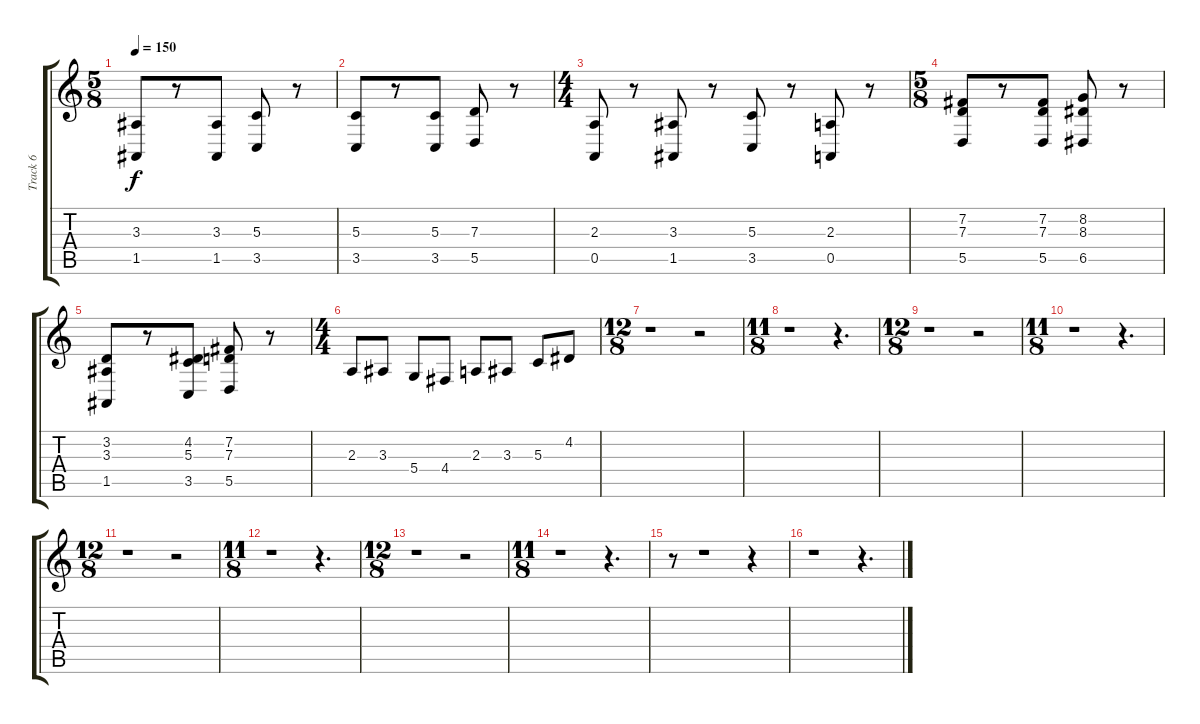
\track ("Track 6" "Track 6") {instrument stringensemble1}
\staff {score tabs}
\tuning (E4 B3 G3 D3 A2 E2) {hide}
\ts (5 8)
\tempo 150
\clef g2
\ks c
(3.3 1.5).8{dy f} r.8 (3.3 1.5).8 (5.3 3.5).8 r.8 |
(5.3 3.5).8 r.8 (5.3 3.5).8 (7.3 5.5).8 r.8 |
\ts (4 4)
(2.3 0.5).8 r.8 (3.3 1.5).8 r.8 (5.3 3.5).8 r.8 (2.3 0.5).8 r.8 |
\ts (5 8)
(7.2 7.3 5.5).8 r.8 (7.2 7.3 5.5).8 (8.2 8.3 6.5).8 r.8 |
(3.2 3.3 1.5).8 r.8 (4.2 5.3 3.5).8 (7.2 7.3 5.5).8 r.8 |
\ts (4 4)
2.3.8 3.3.8 5.4.8 4.4.8 2.3.8 3.3.8 5.3.8 4.2.8 |
\ts (12 8)
r.1 r.2 |
\ts (11 8)
r.1 r.4{d} |
\ts (12 8)
r.1 r.2 |
\ts (11 8)
r.1 r.4{d} |
\ts (12 8)
r.1 r.2 |
\ts (11 8)
r.1 r.4{d} |
\ts (12 8)
r.1 r.2 |
\ts (11 8)
r.1 r.4{d} |
r.8 r.1 r.4 |
r.1 r.4{d}
